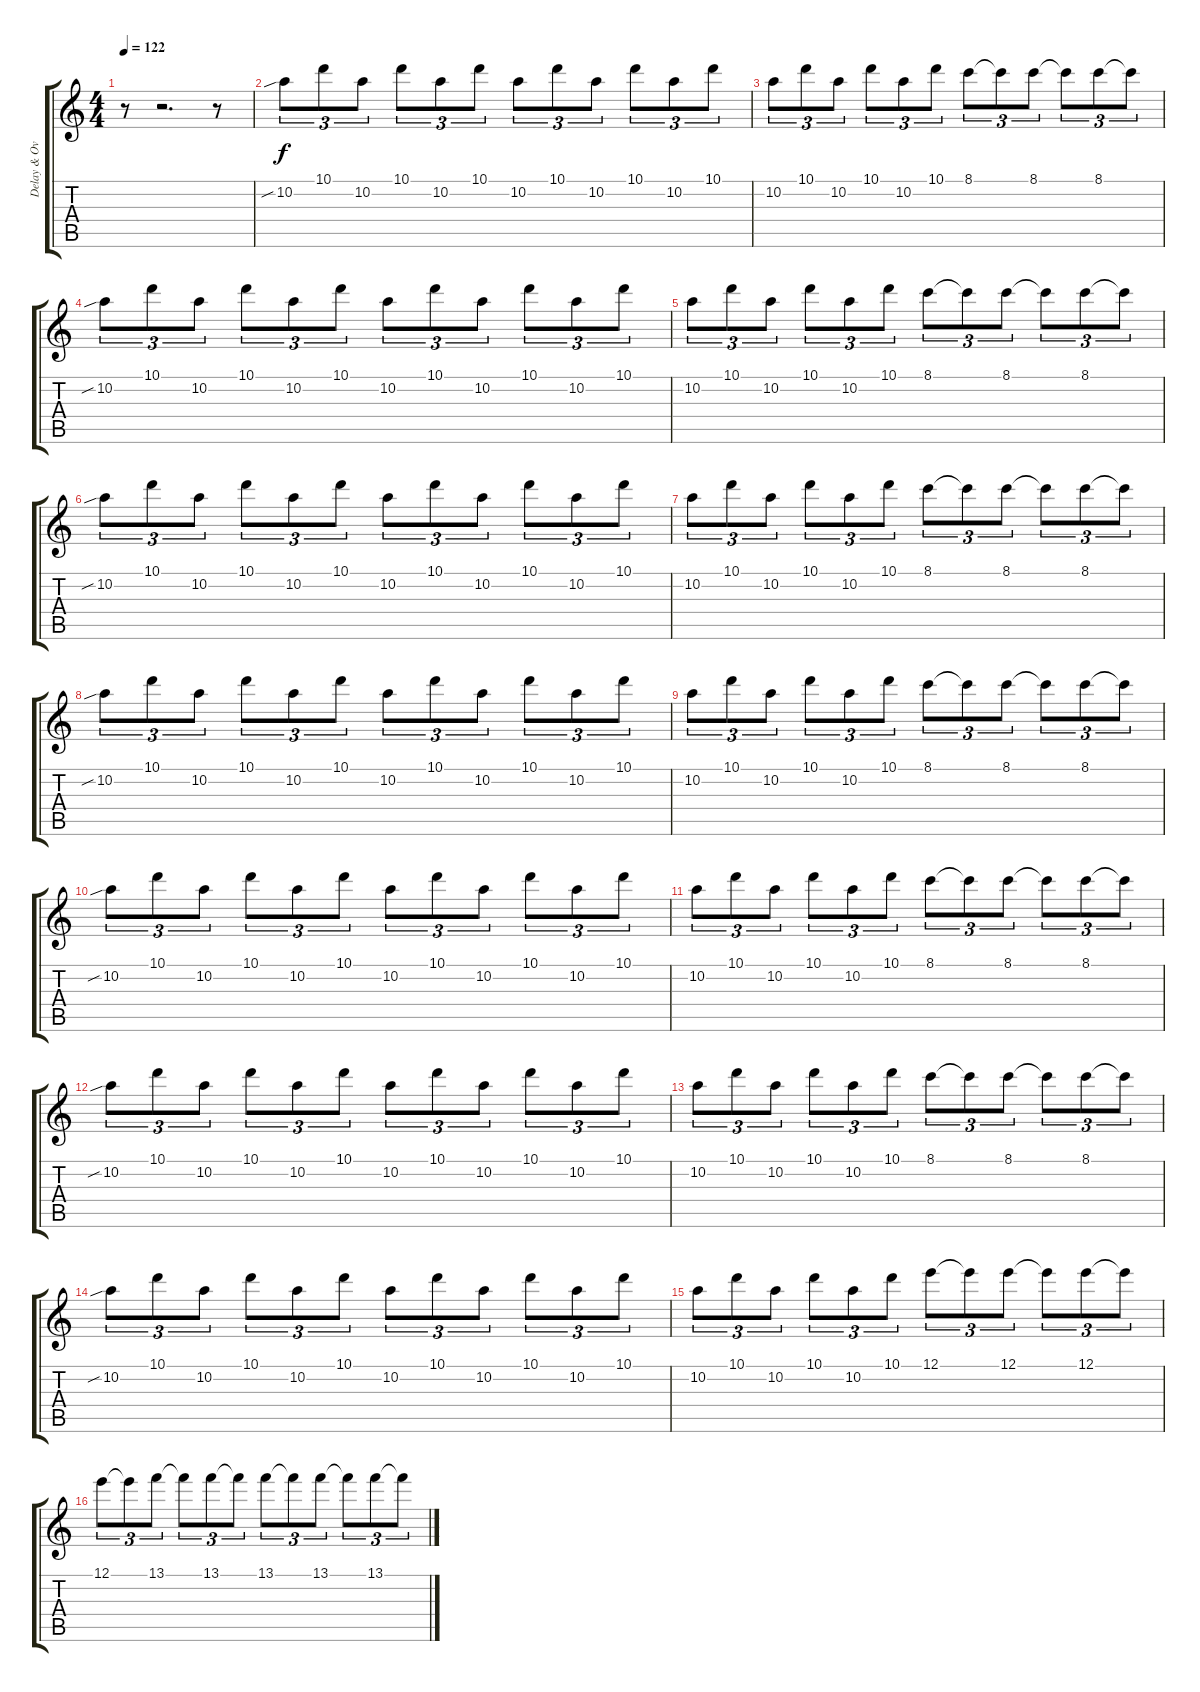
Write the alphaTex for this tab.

\track ("Delay & Overdub" "Delay & Ov") {instrument electricguitarclean}
\staff {score tabs}
\tuning (E4 B3 G3 D3 A2 E2) {hide}
\ts (4 4)
\tempo 122
\clef g2
\ks c
r.8{dy f volume 4} r.2{d} r.8 |
10.2{sib}.8{tu (3 2) volume 16 balance 16 instrument electricguitarmuted} 10.1.8{tu (3 2)} 10.2.8{tu (3 2)} 10.1.8{tu (3 2)} 10.2.8{tu (3 2)} 10.1.8{tu (3 2)} 10.2.8{tu (3 2)} 10.1.8{tu (3 2)} 10.2.8{tu (3 2)} 10.1.8{tu (3 2)} 10.2.8{tu (3 2)} 10.1.8{tu (3 2)} |
10.2.8{tu (3 2)} 10.1.8{tu (3 2)} 10.2.8{tu (3 2)} 10.1.8{tu (3 2)} 10.2.8{tu (3 2)} 10.1.8{tu (3 2)} 8.1.8{tu (3 2)} 8.1{t}.8{tu (3 2)} 8.1.8{tu (3 2)} 8.1{t}.8{tu (3 2)} 8.1.8{tu (3 2)} 8.1{t}.8{tu (3 2)} |
10.2{sib}.8{tu (3 2)} 10.1.8{tu (3 2)} 10.2.8{tu (3 2)} 10.1.8{tu (3 2)} 10.2.8{tu (3 2)} 10.1.8{tu (3 2)} 10.2.8{tu (3 2)} 10.1.8{tu (3 2)} 10.2.8{tu (3 2)} 10.1.8{tu (3 2)} 10.2.8{tu (3 2)} 10.1.8{tu (3 2)} |
10.2.8{tu (3 2)} 10.1.8{tu (3 2)} 10.2.8{tu (3 2)} 10.1.8{tu (3 2)} 10.2.8{tu (3 2)} 10.1.8{tu (3 2)} 8.1.8{tu (3 2)} 8.1{t}.8{tu (3 2)} 8.1.8{tu (3 2)} 8.1{t}.8{tu (3 2)} 8.1.8{tu (3 2)} 8.1{t}.8{tu (3 2)} |
10.2{sib}.8{tu (3 2)} 10.1.8{tu (3 2)} 10.2.8{tu (3 2)} 10.1.8{tu (3 2)} 10.2.8{tu (3 2)} 10.1.8{tu (3 2)} 10.2.8{tu (3 2)} 10.1.8{tu (3 2)} 10.2.8{tu (3 2)} 10.1.8{tu (3 2)} 10.2.8{tu (3 2)} 10.1.8{tu (3 2)} |
10.2.8{tu (3 2)} 10.1.8{tu (3 2)} 10.2.8{tu (3 2)} 10.1.8{tu (3 2)} 10.2.8{tu (3 2)} 10.1.8{tu (3 2)} 8.1.8{tu (3 2)} 8.1{t}.8{tu (3 2)} 8.1.8{tu (3 2)} 8.1{t}.8{tu (3 2)} 8.1.8{tu (3 2)} 8.1{t}.8{tu (3 2)} |
10.2{sib}.8{tu (3 2)} 10.1.8{tu (3 2)} 10.2.8{tu (3 2)} 10.1.8{tu (3 2)} 10.2.8{tu (3 2)} 10.1.8{tu (3 2)} 10.2.8{tu (3 2)} 10.1.8{tu (3 2)} 10.2.8{tu (3 2)} 10.1.8{tu (3 2)} 10.2.8{tu (3 2)} 10.1.8{tu (3 2)} |
10.2.8{tu (3 2)} 10.1.8{tu (3 2)} 10.2.8{tu (3 2)} 10.1.8{tu (3 2)} 10.2.8{tu (3 2)} 10.1.8{tu (3 2)} 8.1.8{tu (3 2)} 8.1{t}.8{tu (3 2)} 8.1.8{tu (3 2)} 8.1{t}.8{tu (3 2)} 8.1.8{tu (3 2)} 8.1{t}.8{tu (3 2)} |
10.2{sib}.8{tu (3 2)} 10.1.8{tu (3 2)} 10.2.8{tu (3 2)} 10.1.8{tu (3 2)} 10.2.8{tu (3 2)} 10.1.8{tu (3 2)} 10.2.8{tu (3 2)} 10.1.8{tu (3 2)} 10.2.8{tu (3 2)} 10.1.8{tu (3 2)} 10.2.8{tu (3 2)} 10.1.8{tu (3 2)} |
10.2.8{tu (3 2)} 10.1.8{tu (3 2)} 10.2.8{tu (3 2)} 10.1.8{tu (3 2)} 10.2.8{tu (3 2)} 10.1.8{tu (3 2)} 8.1.8{tu (3 2)} 8.1{t}.8{tu (3 2)} 8.1.8{tu (3 2)} 8.1{t}.8{tu (3 2)} 8.1.8{tu (3 2)} 8.1{t}.8{tu (3 2)} |
10.2{sib}.8{tu (3 2)} 10.1.8{tu (3 2)} 10.2.8{tu (3 2)} 10.1.8{tu (3 2)} 10.2.8{tu (3 2)} 10.1.8{tu (3 2)} 10.2.8{tu (3 2)} 10.1.8{tu (3 2)} 10.2.8{tu (3 2)} 10.1.8{tu (3 2)} 10.2.8{tu (3 2)} 10.1.8{tu (3 2)} |
10.2.8{tu (3 2)} 10.1.8{tu (3 2)} 10.2.8{tu (3 2)} 10.1.8{tu (3 2)} 10.2.8{tu (3 2)} 10.1.8{tu (3 2)} 8.1.8{tu (3 2)} 8.1{t}.8{tu (3 2)} 8.1.8{tu (3 2)} 8.1{t}.8{tu (3 2)} 8.1.8{tu (3 2)} 8.1{t}.8{tu (3 2)} |
10.2{sib}.8{tu (3 2)} 10.1.8{tu (3 2)} 10.2.8{tu (3 2)} 10.1.8{tu (3 2)} 10.2.8{tu (3 2)} 10.1.8{tu (3 2)} 10.2.8{tu (3 2)} 10.1.8{tu (3 2)} 10.2.8{tu (3 2)} 10.1.8{tu (3 2)} 10.2.8{tu (3 2)} 10.1.8{tu (3 2)} |
10.2.8{tu (3 2)} 10.1.8{tu (3 2)} 10.2.8{tu (3 2)} 10.1.8{tu (3 2)} 10.2.8{tu (3 2)} 10.1.8{tu (3 2)} 12.1.8{tu (3 2)} 12.1{t}.8{tu (3 2)} 12.1.8{tu (3 2)} 12.1{t}.8{tu (3 2)} 12.1.8{tu (3 2)} 12.1{t}.8{tu (3 2)} |
12.1.8{tu (3 2)} 12.1{t}.8{tu (3 2)} 13.1.8{tu (3 2)} 13.1{t}.8{tu (3 2)} 13.1.8{tu (3 2)} 13.1{t}.8{tu (3 2)} 13.1.8{tu (3 2)} 13.1{t}.8{tu (3 2)} 13.1.8{tu (3 2)} 13.1{t}.8{tu (3 2)} 13.1.8{tu (3 2)} 13.1{t}.8{tu (3 2)}
